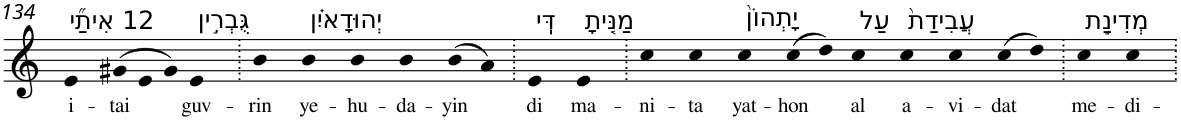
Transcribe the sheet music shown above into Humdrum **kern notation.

**kern	**text
*part1	*part1
*staff1	*staff1
*I"Piano	*
*I'Pno	*
!!LO:PB:g=z
*clefG2	*
*k[]	*
=134	=134
!LO:TX:a:t=12 אִיתַ֞י	!
!	!LO:LY:b
4e	i-
*Xtuplet	*
!	!LO:LY:b
(>12g#X	-tai
12e	.
12g#)	.
!LO:TX:a:t=גֻּבְרִ֣ין	!
!	!LO:LY:b
4e	guv-
=135.	=135.
!	!LO:LY:b
4b	-rin
!LO:TX:a:t=יְהוּדָאיִ֗ן	!
!	!LO:LY:b
4b	ye-
!	!LO:LY:b
4b	-hu-
!	!LO:LY:b
4b	-da-
!	!LO:LY:b
(>8b	-yin
8a)	.
=136.	=136.
!LO:TX:a:t=דִּֽי	!
!	!LO:LY:b
4e	di
!LO:TX:a:t=מַנִּ֤יתָ	!
!	!LO:LY:b
4e	ma-
=137.	=137.
!	!LO:LY:b
4cc	-ni-
!	!LO:LY:b
4cc	-ta
!LO:TX:a:t=יָתְהוֹן֙	!
!	!LO:LY:b
4cc	yat-
!	!LO:LY:b
(>8cc	-hon
8dd)	.
!LO:TX:a:t=עַל	!
!	!LO:LY:b
4cc	al
!LO:TX:a:t=עֲבִידַת֙	!
!	!LO:LY:b
4cc	a-
!	!LO:LY:b
4cc	-vi-
!	!LO:LY:b
(>8cc	-dat
8dd)	.
=138.	=138.
!LO:TX:a:t=מְדִינַ֣ת	!
!	!LO:LY:b
4cc	me-
!	!LO:LY:b
4cc	-di-
=.	=.
*-	*-
